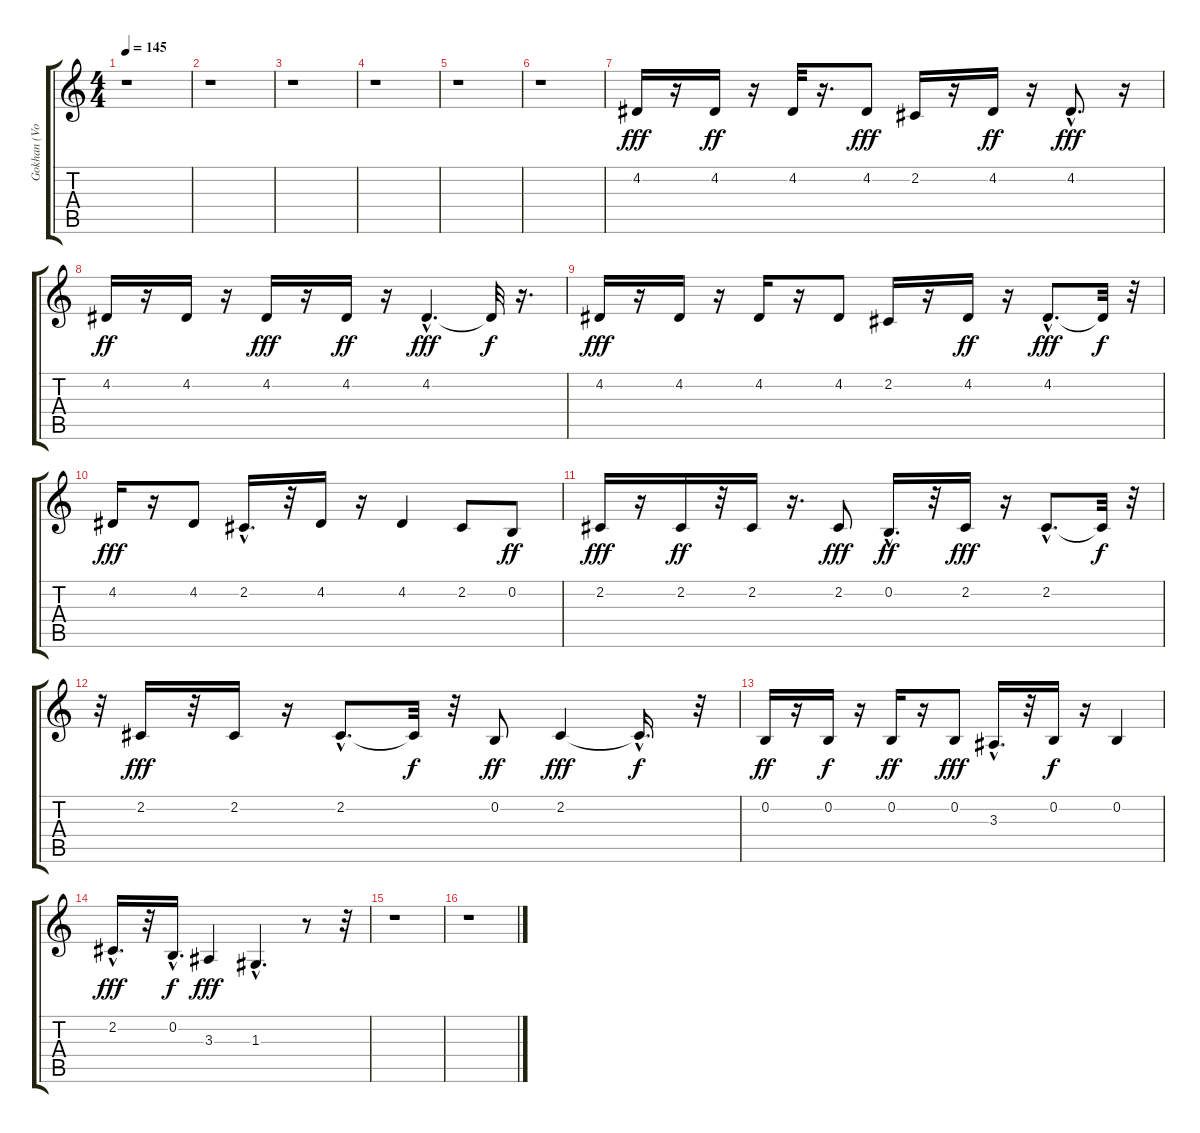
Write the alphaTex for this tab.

\track ("Gokhan (Vokal)" "Gokhan (Vo") {instrument lead3calliope}
\staff {score tabs}
\tuning (E4 B3 G3 D3 A2 E2) {hide}
\ts (4 4)
\tempo 145
\clef g2
\ks c
r.1{dy fff} |
r.1 |
r.1 |
r.1 |
r.1 |
r.1 |
4.2.16 r.16 4.2.16{dy ff} r.16 4.2.32 r.16{d} 4.2.8{dy fff} 2.2.16 r.16 4.2.16{dy ff} r.16 4.2{hac}.8{d dy fff} r.16 |
4.2.16{dy ff} r.16 4.2.16 r.16 4.2.16{dy fff} r.16 4.2.16{dy ff} r.16 4.2{hac}.4{d dy fff} 4.2{t}.32{dy f} r.16{d} |
4.2.16{dy fff} r.16 4.2.16 r.16 4.2.16 r.16 4.2.8 2.2.16 r.16 4.2.16{dy ff} r.16 4.2{hac}.8{d dy fff} 4.2{t}.32{dy f} r.32 |
4.2.16{dy fff} r.16 4.2.8 2.2{hac}.16{d} r.32 4.2.16 r.16 4.2.4 2.2.8 0.2.8{dy ff} |
2.2.16{dy fff} r.16 2.2.16{dy ff} r.32 2.2.16 r.16{d} 2.2.8{dy fff} 0.2{hac}.16{d dy ff} r.32 2.2.16{dy fff} r.16 2.2{hac}.8{d} 2.2{t}.32{dy f} r.32 |
r.32 2.2.16{dy fff} r.32 2.2.16 r.16 2.2{hac}.8{d} 2.2{t}.32{dy f} r.32 0.2.8{dy ff} 2.2.4{dy fff} 2.2{hac t}.16{d dy f} r.32 |
0.2.16{dy ff} r.16 0.2.16{dy f} r.16 0.2.16{dy ff} r.16 0.2.8{dy fff} 3.3{hac}.16{d} r.32 0.2.16{dy f} r.16 0.2.4 |
2.2{hac}.16{d dy fff} r.32 0.2{hac}.16{d dy f} 3.3.4{dy fff} 1.3{hac}.4{d} r.8 r.32 |
r.1 |
r.1
